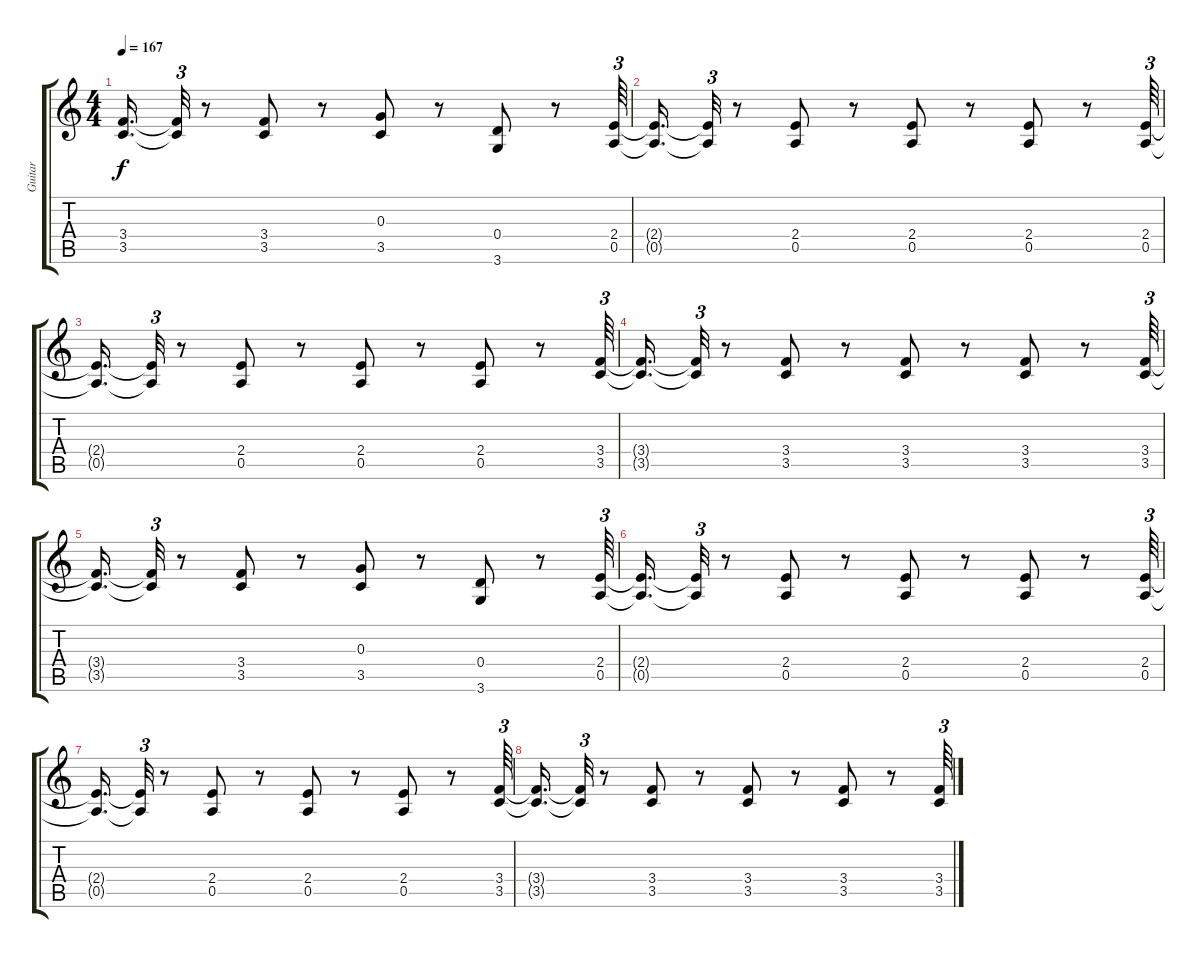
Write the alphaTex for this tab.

\track ("Guitar" "Guitar") {instrument electricguitarclean}
\staff {score tabs}
\tuning (E4 B3 G3 D3 A2 E2) {hide}
\ts (4 4)
\tempo 167
\clef g2
\ks c
(3.4{t} 3.5{t}).16{d dy f} (3.4{t} 3.5{t}).32{tu (3 2)} r.8 (3.4 3.5).8 r.8 (0.3 3.5).8 r.8 (0.4 3.6).8 r.8 (2.4 0.5).64{tu (3 2)} |
(2.4{t} 0.5{t}).16{d} (2.4{t} 0.5{t}).32{tu (3 2)} r.8 (2.4 0.5).8 r.8 (2.4 0.5).8 r.8 (2.4 0.5).8 r.8 (2.4 0.5).64{tu (3 2)} |
(2.4{t} 0.5{t}).16{d} (2.4{t} 0.5{t}).32{tu (3 2)} r.8 (2.4 0.5).8 r.8 (2.4 0.5).8 r.8 (2.4 0.5).8 r.8 (3.4 3.5).64{tu (3 2)} |
(3.4{t} 3.5{t}).16{d} (3.4{t} 3.5{t}).32{tu (3 2)} r.8 (3.4 3.5).8 r.8 (3.4 3.5).8 r.8 (3.4 3.5).8 r.8 (3.4 3.5).64{tu (3 2)} |
(3.4{t} 3.5{t}).16{d} (3.4{t} 3.5{t}).32{tu (3 2)} r.8 (3.4 3.5).8 r.8 (0.3 3.5).8 r.8 (0.4 3.6).8 r.8 (2.4 0.5).64{tu (3 2)} |
(2.4{t} 0.5{t}).16{d} (2.4{t} 0.5{t}).32{tu (3 2)} r.8 (2.4 0.5).8 r.8 (2.4 0.5).8 r.8 (2.4 0.5).8 r.8 (2.4 0.5).64{tu (3 2)} |
(2.4{t} 0.5{t}).16{d} (2.4{t} 0.5{t}).32{tu (3 2)} r.8 (2.4 0.5).8 r.8 (2.4 0.5).8 r.8 (2.4 0.5).8 r.8 (3.4 3.5).64{tu (3 2)} |
(3.4{t} 3.5{t}).16{d} (3.4{t} 3.5{t}).32{tu (3 2)} r.8 (3.4 3.5).8 r.8 (3.4 3.5).8 r.8 (3.4 3.5).8 r.8 (3.4 3.5).64{tu (3 2)}
